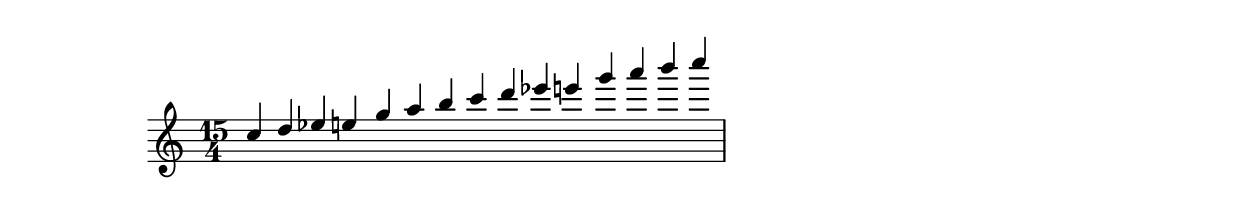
\version "2.18.2" \score { \new Staff << \new Voice { \set midiInstrument = #"piano" \voiceOne
 \key c \major \time 15/4
\override Voice.TextScript.font-size = #-4
 { c'' d'' ees'' e'' g'' a'' b'' c''' d''' ees''' e''' g''' a''' b''' c''''  } 
 } >> \layout { } \midi { \context { \Staff \remove "Staff_performer" }
\context { \Voice \consists "Staff_performer" } \tempo 2 = 60 } }
\paper{oddHeaderMarkup = ##f oddFooterMarkup = ##f}
